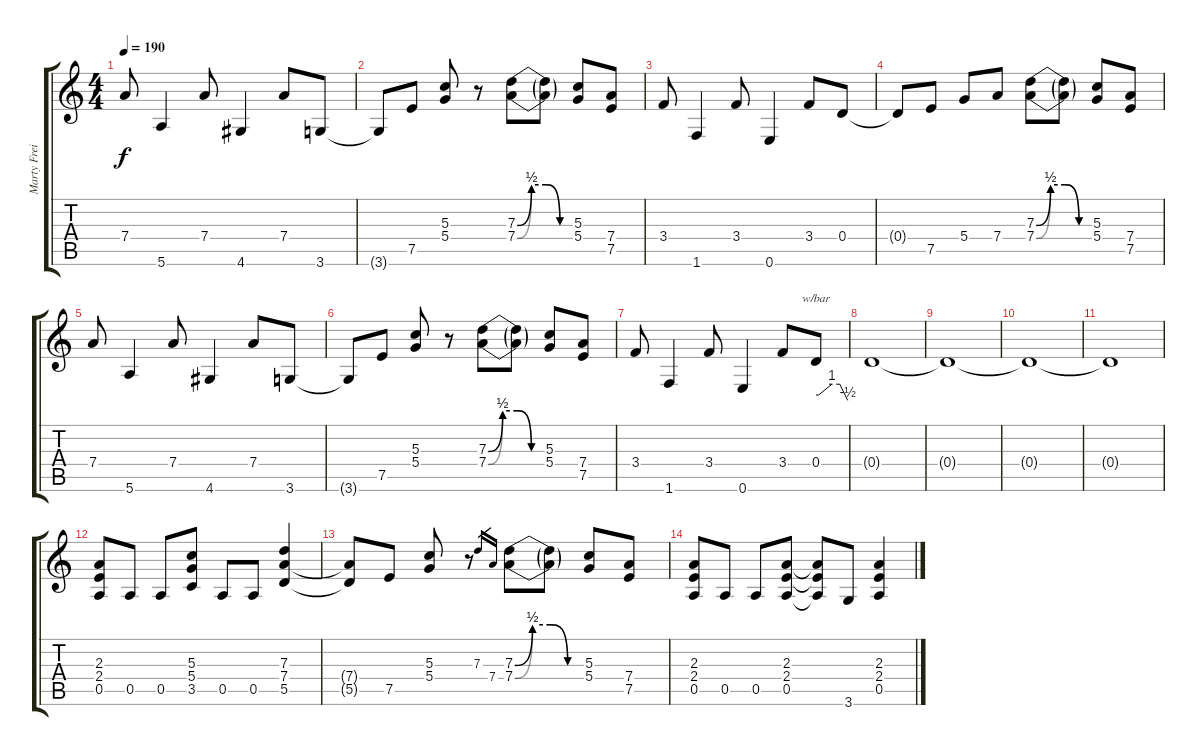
\track ("Marty Freidman" "Marty Frei") {instrument distortionguitar}
\staff {score tabs}
\tuning (E4 B3 G3 D3 A2 E2) {hide}
\ts (4 4)
\tempo 190
\clef g2
\ks c
7.4.8{dy f} 5.6.4 7.4.8 4.6.4 7.4.8 3.6.8 |
3.6{t}.8 7.5.8 (5.3 5.4).8 r.8 (7.3{be (custom 0 0 15 2 30 2 45 0 60 0)} 7.4{be (custom 0 0 15 2 30 2 45 0 60 0)}).8 (7.3{t} 7.4{t}).8 (5.3 5.4).8 (7.4 7.5).8 |
3.4.8 1.6.4 3.4.8 0.6.4 3.4.8 0.4.8 |
0.4{t}.8 7.5.8 5.4.8 7.4.8 (7.3{be (custom 0 0 15 2 30 2 45 0 60 0)} 7.4{be (custom 0 0 15 2 30 2 45 0 60 0)}).8 (7.3{t} 7.4{t}).8 (5.3 5.4).8 (7.4 7.5).8 |
7.4.8 5.6.4 7.4.8 4.6.4 7.4.8 3.6.8 |
3.6{t}.8 7.5.8 (5.3 5.4).8 r.8 (7.3{be (custom 0 0 15 2 30 2 45 0 60 0)} 7.4{be (custom 0 0 15 2 30 2 45 0 60 0)}).8 (7.3{t} 7.4{t}).8 (5.3 5.4).8 (7.4 7.5).8 |
3.4.8 1.6.4 3.4.8 0.6.4 3.4.8 0.4.8{tbe (custom default 0 0 5 0 30 4 45 4 55 0 60 -2)} |
0.4{t}.1 |
0.4{t}.1 |
0.4{t}.1 |
0.4{t}.1 |
(2.3 2.4 0.5).8 0.5.8 0.5.8 (5.3 5.4 3.5).8 0.5.8 0.5.8 (7.3 7.4 5.5).4 |
(7.4{t} 5.5{t}).8 7.5.8 (5.3 5.4).8 r.8 7.3.16{gr} 7.4.16{gr} (7.3{be (custom 0 0 15 2 30 2 45 0 60 0)} 7.4{be (custom 0 0 15 2 30 2 45 0 60 0)}).8 (7.3{t} 7.4{t}).8 (5.3 5.4).8 (7.4 7.5).8 |
(2.3 2.4 0.5).8 0.5.8 0.5.8 (2.3 2.4 0.5).8 (2.3{t} 2.4{t} 0.5{t}).8 3.6.8 (2.3 2.4 0.5).4
